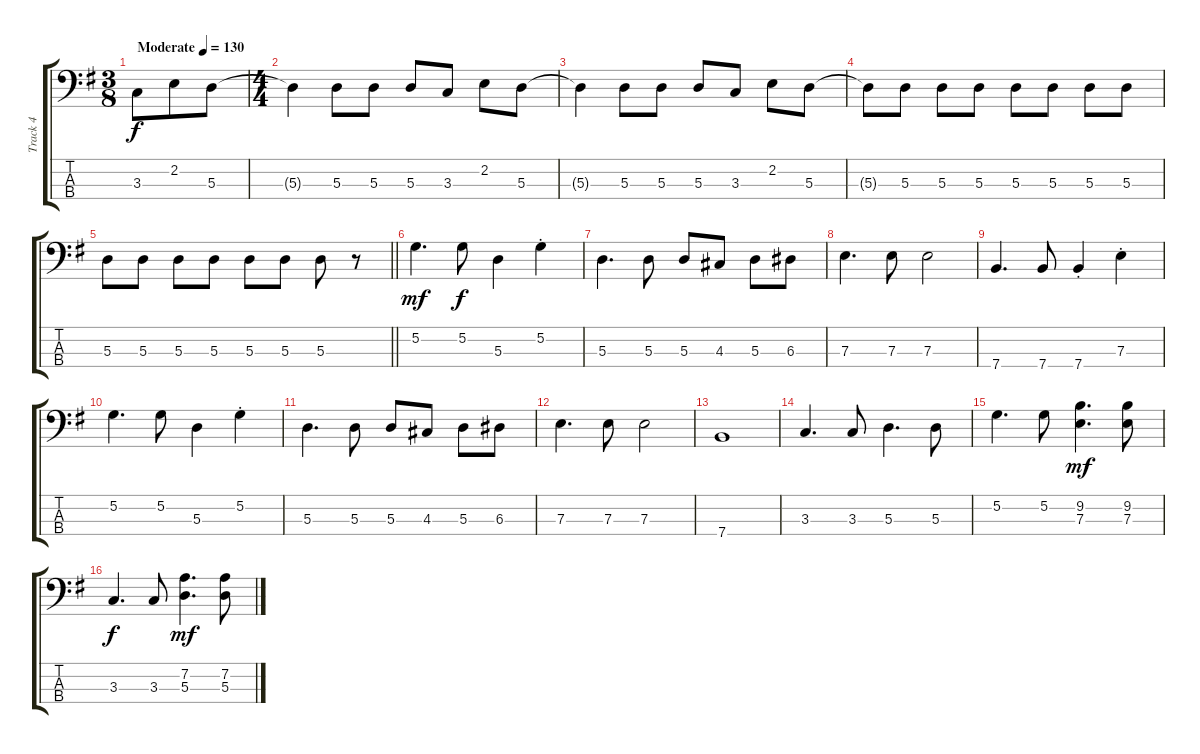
\track ("Track 4" "Track 4") {instrument electricbassfinger}
\staff {score tabs}
\tuning (G2 D2 A1 E1) {hide}
\ts (3 8)
\tempo (130 "Moderate")
\clef f4
\ks g
3.3.8{dy f instrument electricbassfinger} 2.2.8 5.3.8 |
\ts (4 4)
5.3{t}.4 5.3.8 5.3.8 5.3.8 3.3.8 2.2.8 5.3.8 |
5.3{t}.4 5.3.8 5.3.8 5.3.8 3.3.8 2.2.8 5.3.8 |
5.3{t}.8 5.3.8 5.3.8 5.3.8 5.3.8 5.3.8 5.3.8 5.3.8 |
\barLineRight lightlight
5.3.8 5.3.8 5.3.8 5.3.8 5.3.8 5.3.8 5.3.8 r.8 |
5.2.4{d dy mf} 5.2.8{dy f} 5.3.4 5.2{st}.4 |
5.3.4{d} 5.3.8 5.3.8 4.3.8 5.3.8 6.3.8 |
7.3.4{d} 7.3.8 7.3.2 |
7.4.4{d} 7.4.8 7.4{st}.4 7.3{st}.4 |
5.2.4{d} 5.2.8 5.3.4 5.2{st}.4 |
5.3.4{d} 5.3.8 5.3.8 4.3.8 5.3.8 6.3.8 |
7.3.4{d} 7.3.8 7.3.2 |
7.4.1 |
3.3.4{d} 3.3.8 5.3.4{d} 5.3.8 |
5.2.4{d} 5.2.8 (9.2 7.3).4{d dy mf} (9.2 7.3).8 |
3.3.4{d dy f} 3.3.8 (7.2 5.3).4{d dy mf} (7.2 5.3).8
